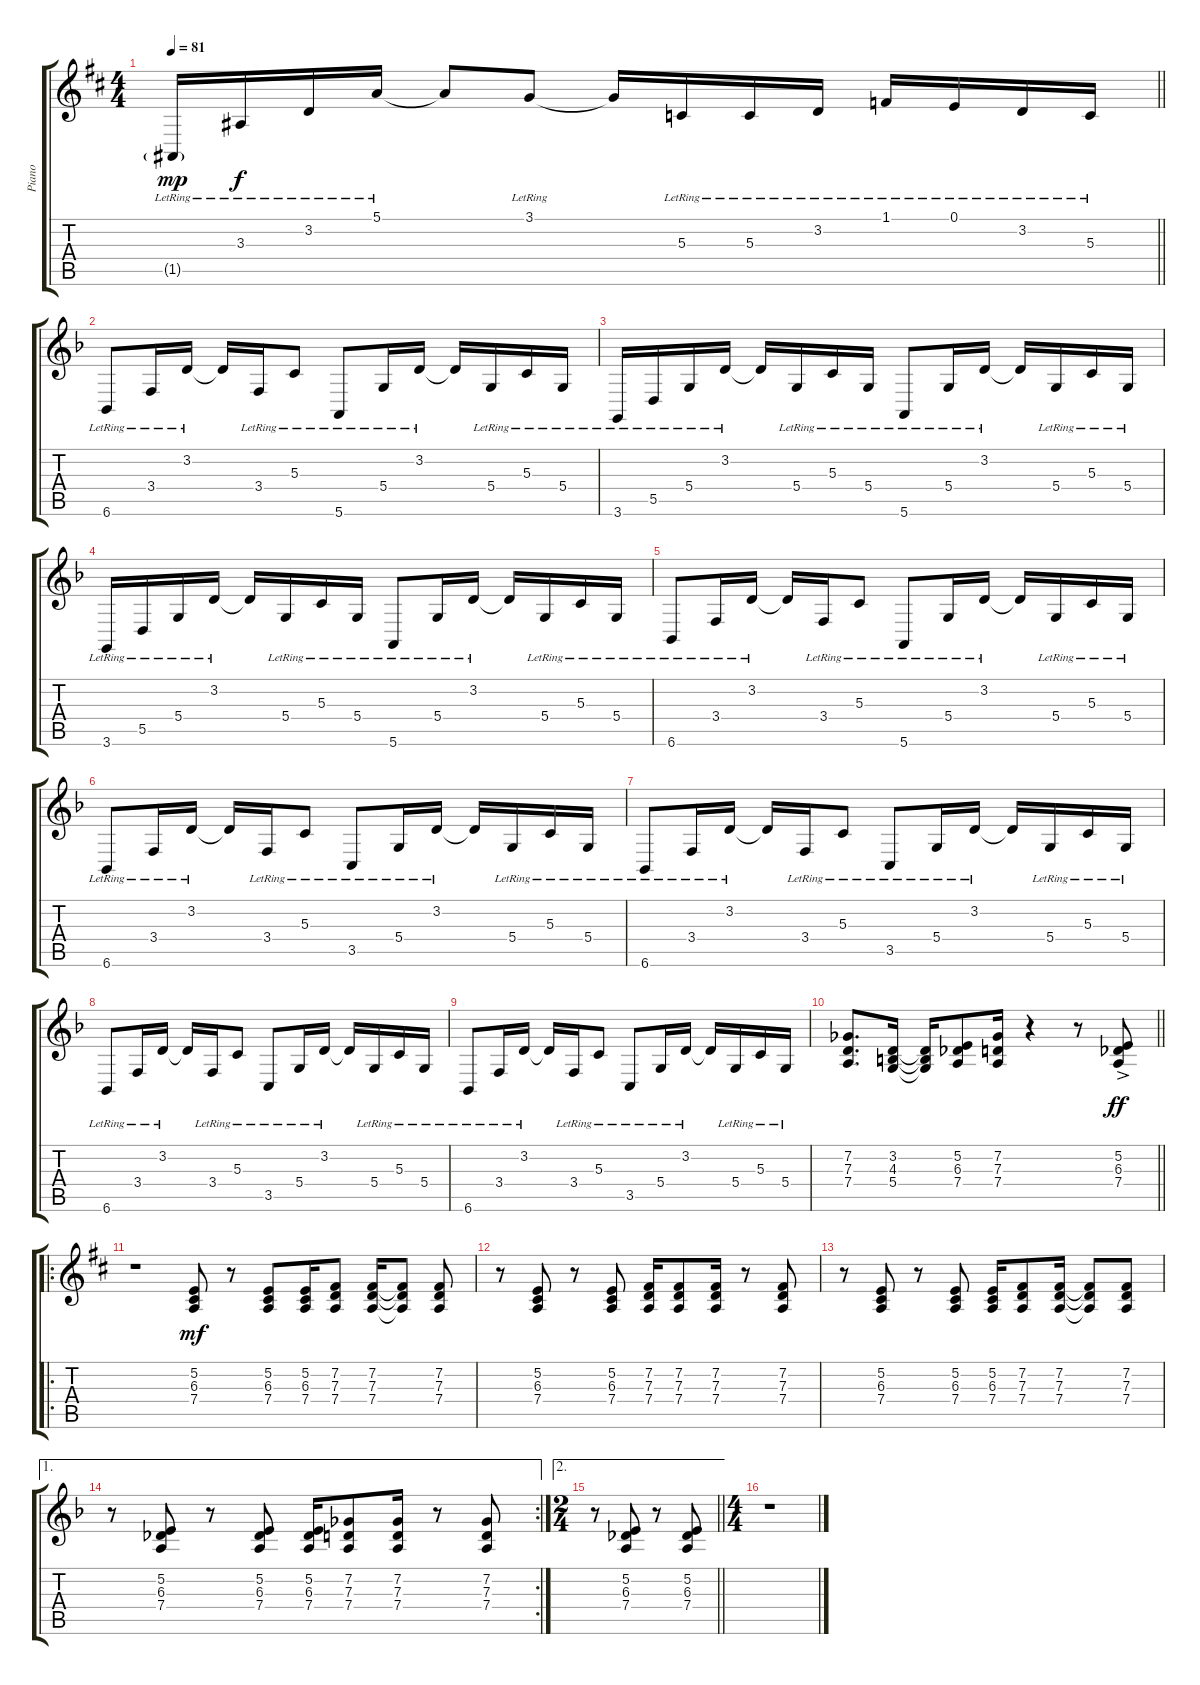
\track ("Piano" "Piano") {instrument acousticgrandpiano}
\staff {score tabs}
\tuning (E4 B3 G3 D3 A2 E2) {hide}
\ts (4 4)
\tempo 81
\clef g2
\barLineRight lightlight
\ks d
1.5{g lr}.16{dy mp} 3.3{lr}.16{dy f} 3.2{lr}.16 5.1{lr}.16 5.1{t}.8 3.1{lr}.8 3.1{t}.16 5.3{lr}.16 5.3{lr}.16 3.2{lr}.16 1.1{lr}.16 0.1{lr}.16 3.2{lr}.16 5.3{lr}.16 |
\ks f
6.6{lr}.8 3.4{lr}.16 3.2{lr}.16 3.2{t}.16 3.4{lr}.16 5.3{lr}.8 5.6{lr}.8 5.4{lr}.16 3.2{lr}.16 3.2{t}.16 5.4{lr}.16 5.3{lr}.16 5.4{lr}.16 |
3.6{lr}.16 5.5{lr}.16 5.4{lr}.16 3.2{lr}.16 3.2{t}.16 5.4{lr}.16 5.3{lr}.16 5.4{lr}.16 5.6{lr}.8 5.4{lr}.16 3.2{lr}.16 3.2{t}.16 5.4{lr}.16 5.3{lr}.16 5.4{lr}.16 |
3.6{lr}.16 5.5{lr}.16 5.4{lr}.16 3.2{lr}.16 3.2{t}.16 5.4{lr}.16 5.3{lr}.16 5.4{lr}.16 5.6{lr}.8 5.4{lr}.16 3.2{lr}.16 3.2{t}.16 5.4{lr}.16 5.3{lr}.16 5.4{lr}.16 |
6.6{lr}.8 3.4{lr}.16 3.2{lr}.16 3.2{t}.16 3.4{lr}.16 5.3{lr}.8 5.6{lr}.8 5.4{lr}.16 3.2{lr}.16 3.2{t}.16 5.4{lr}.16 5.3{lr}.16 5.4{lr}.16 |
6.6{lr}.8 3.4{lr}.16 3.2{lr}.16 3.2{t}.16 3.4{lr}.16 5.3{lr}.8 3.5{lr}.8 5.4{lr}.16 3.2{lr}.16 3.2{t}.16 5.4{lr}.16 5.3{lr}.16 5.4{lr}.16 |
6.6{lr}.8 3.4{lr}.16 3.2{lr}.16 3.2{t}.16 3.4{lr}.16 5.3{lr}.8 3.5{lr}.8 5.4{lr}.16 3.2{lr}.16 3.2{t}.16 5.4{lr}.16 5.3{lr}.16 5.4{lr}.16 |
6.6{lr}.8 3.4{lr}.16 3.2{lr}.16 3.2{t}.16 3.4{lr}.16 5.3{lr}.8 3.5{lr}.8 5.4{lr}.16 3.2{lr}.16 3.2{t}.16 5.4{lr}.16 5.3{lr}.16 5.4{lr}.16 |
6.6{lr}.8 3.4{lr}.16 3.2{lr}.16 3.2{t}.16 3.4{lr}.16 5.3{lr}.8 3.5{lr}.8 5.4{lr}.16 3.2{lr}.16 3.2{t}.16 5.4{lr}.16 5.3{lr}.16 5.4{lr}.16 |
\barLineRight lightlight
(7.2 7.3 7.4).8{d} (3.2 4.3 5.4).16 (3.2{t} 4.3{t} 5.4{t}).16 (5.2 6.3 7.4).8 (7.2 7.3 7.4).16 r.4 r.8 (5.2{ac} 6.3{ac} 7.4{ac}).8{dy ff} |
\ro
\ks d
r.1 (5.2 6.3 7.4).8{dy mf} r.8 (5.2 6.3 7.4).8 (5.2 6.3 7.4).16 (7.2 7.3 7.4).8 (7.2 7.3 7.4).16 (7.2{t} 7.3{t} 7.4{t}).8 (7.2 7.3 7.4).8 |
r.8 (5.2 6.3 7.4).8 r.8 (5.2 6.3 7.4).8 (7.2 7.3 7.4).16 (7.2 7.3 7.4).8 (7.2 7.3 7.4).16 r.8 (7.2 7.3 7.4).8 |
r.8 (5.2 6.3 7.4).8 r.8 (5.2 6.3 7.4).8 (5.2 6.3 7.4).16 (7.2 7.3 7.4).8 (7.2 7.3 7.4).16 (7.2{t} 7.3{t} 7.4{t}).8 (7.2 7.3 7.4).8 |
\ae 1
\rc 2
\ks f
r.8 (5.2 6.3 7.4).8 r.8 (5.2 6.3 7.4).8 (5.2 6.3 7.4).16 (7.2 7.3 7.4).8 (7.2 7.3 7.4).16 r.8 (7.2 7.3 7.4).8 |
\ae 2
\ts (2 4)
\barLineRight lightlight
r.8 (5.2 6.3 7.4).8 r.8 (5.2 6.3 7.4).8 |
\ts (4 4)
r.1
